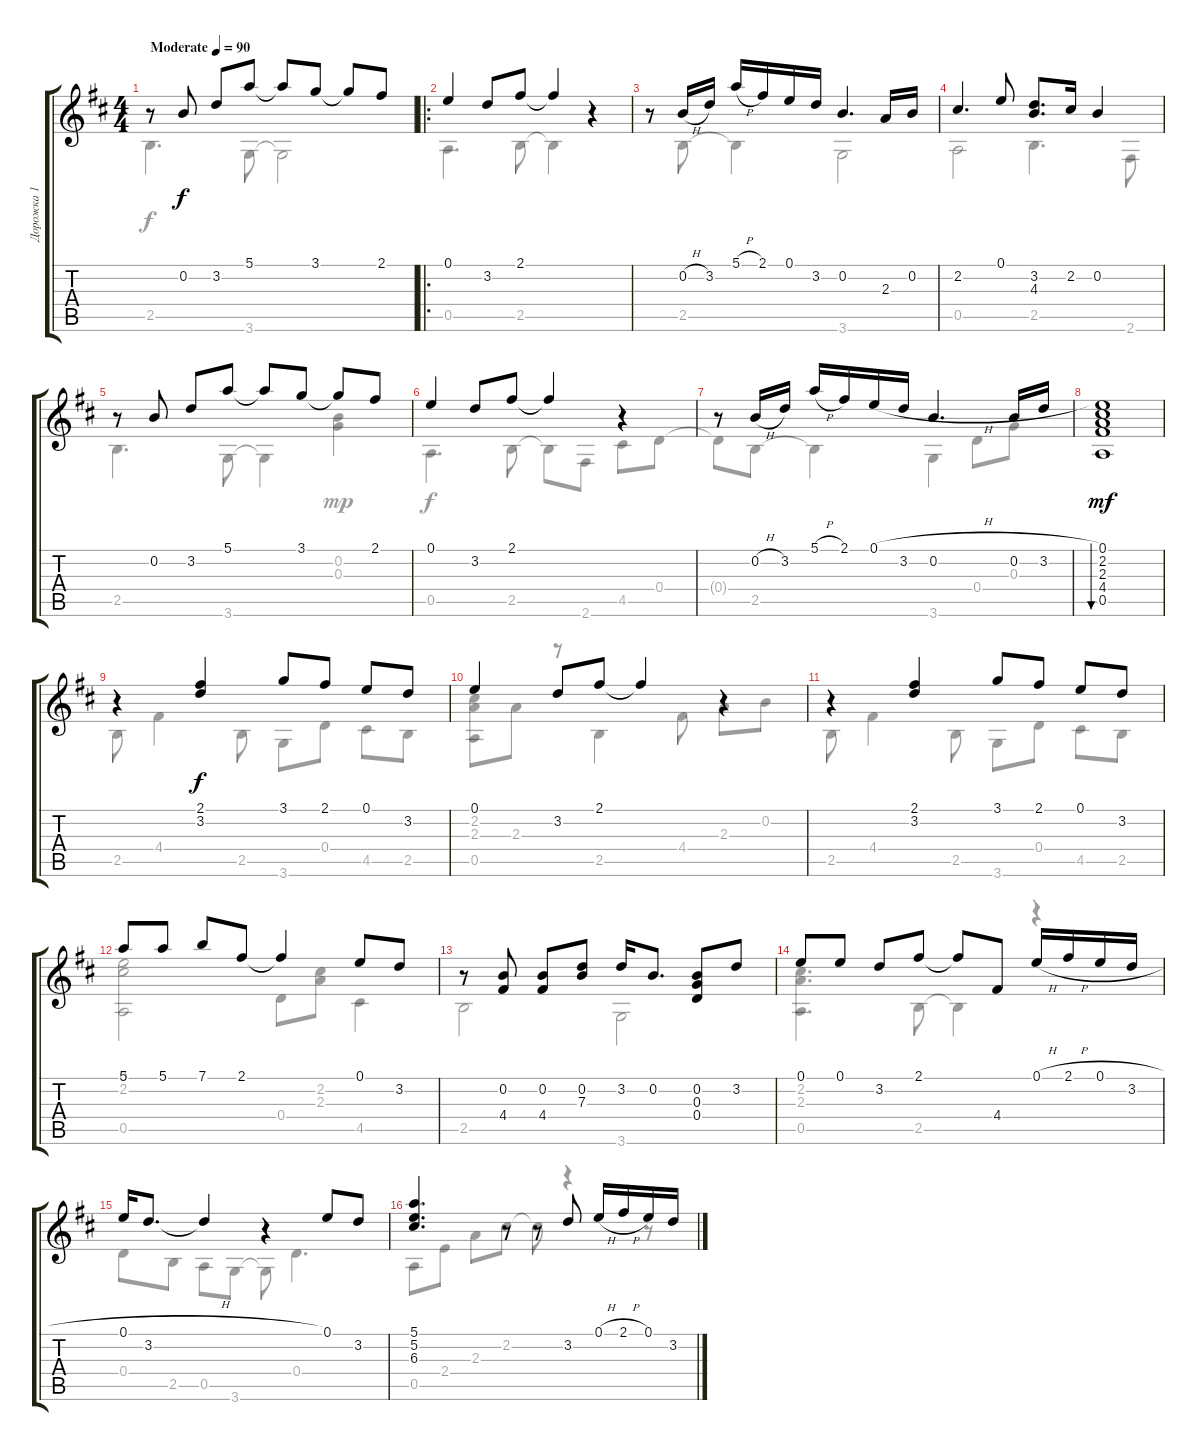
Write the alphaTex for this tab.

\track ("Дорожка 1" "Дорожка 1") {instrument acousticguitarnylon}
\staff {score tabs}
\tuning (E4 B3 G3 D3 A2 E2) {hide}
\voice
\ts (4 4)
\tempo (90 "Moderate")
\clef g2
\ks d
r.8{dy f instrument acousticguitarnylon} 0.2.8 3.2.8 5.1.8 5.1{t}.8 3.1.8 3.1{t}.8 2.1.8 |
\ro
0.1.4 3.2.8 2.1.8 2.1{t}.4 r.4 |
r.8 0.2{h}.16 3.2.16 5.1{h}.16 2.1.16 0.1.16 3.2.16 0.2.4{d} 2.3.16 0.2.16 |
2.2.4{d} 0.1.8 (3.2 4.3).8{d} 2.2.16 0.2.4 |
r.8 0.2.8 3.2.8 5.1.8 5.1{t}.8 3.1.8 3.1{t}.8 2.1.8 |
0.1.4 3.2.8 2.1.8 2.1{t}.4 r.4 |
r.8 0.2{h}.16 3.2.16 5.1{h}.16 2.1.16 0.1{h}.16 3.2.16 0.2.4{d} 0.2.16 3.2.16 |
(0.1 2.2 2.3 4.4 0.5).1{bu 240 dy mf} |
r.4 (2.1 3.2).4{dy f} 3.1.8 2.1.8 0.1.8 3.2.8 |
0.1.4 3.2.8 2.1.8 2.1{t}.4 r.4 |
r.4 (2.1 3.2).4 3.1.8 2.1.8 0.1.8 3.2.8 |
5.1.8 5.1.8 7.1.8 2.1.8 2.1{t}.4 0.1.8 3.2.8 |
r.8 (0.2 4.4).8 (0.2 4.4).8 (0.2 7.3).8 3.2.16 0.2.8{d} (0.2 0.3 0.4).8 3.2.8 |
0.1.8 0.1.8 3.2.8 2.1.8 2.1{t}.8 4.4.8 0.1{h}.16 2.1{h}.16 0.1{h}.16 3.2.16 |
0.1{h}.16 3.2.8{d} 3.2{t}.4 r.4 0.1.8 3.2.8 |
(5.1 5.2 6.3).4{d} r.8 r.8 3.2.8 0.1{h}.16 2.1{h}.16 0.1.16 3.2.16
\voice
\clef g2
\ottava regular
\simile none
\ks d
2.5.4{d dy f} 3.6.8 3.6{t}.2 |
0.5.4{d} 2.5.8 2.5{t}.4 r.4 |
r.8 2.5.8 2.5{t}.4 3.6.2 |
0.5.2 2.5.4{d} 2.6.8 |
2.5.4{d} 3.6.8 3.6{t}.4 (0.2 0.3).4{dy mp} |
0.5.4{d dy f} 2.5.8 2.5{t}.8 2.6.8 4.5.8 0.4.8 |
0.4{t}.8 2.5.8 2.5{t}.4 3.6.4 0.4.8 0.3.8 |
|
2.5.8 4.4.4 2.5.8 3.6.8 0.4.8 4.5.8 2.5.8 |
(2.2 2.3 0.5).8 2.3.8 r.8 2.5.4 4.4.8 2.3.8 0.2.8 |
2.5.8 4.4.4 2.5.8 3.6.8 0.4.8 4.5.8 2.5.8 |
(0.1 2.2 0.5).2 0.4.8 (2.2 2.3).8 4.5.4 |
2.5.2 3.6.2 |
(2.2 2.3 0.5).4{d} 2.5.8 2.5{t}.4 r.4 |
0.4.8 2.5.8 0.5.8 3.6.8 3.6{t}.8 0.4.4{d} |
0.5.8 2.4.8 2.3.8 2.2.8 2.2{t}.8 r.4 r.8
